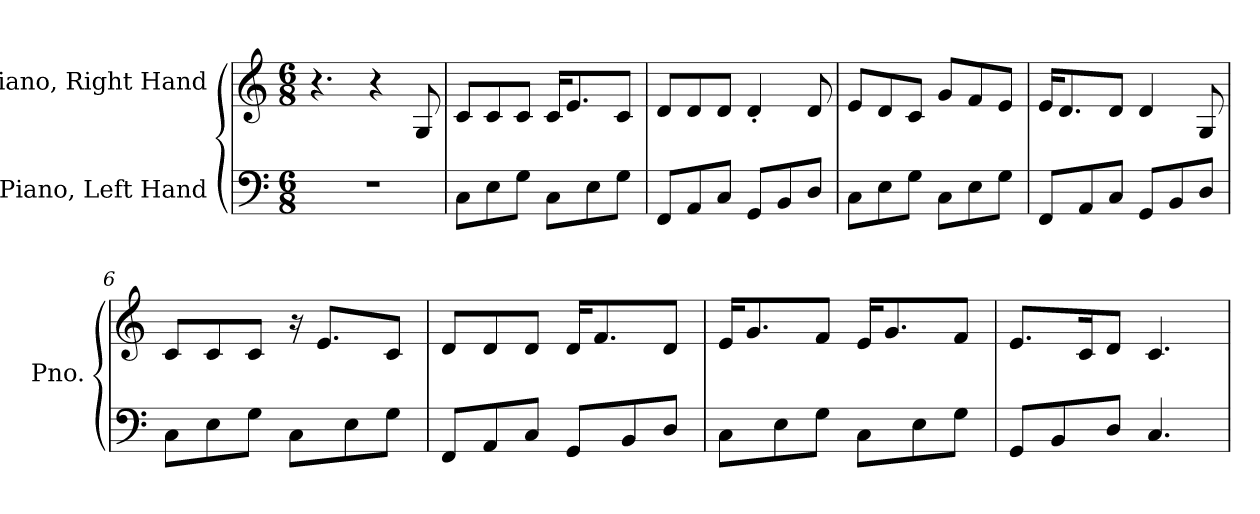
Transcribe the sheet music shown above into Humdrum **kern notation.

**kern	**kern
*part2	*part1
*staff2	*staff1
*I"Piano, Left Hand	*I"Piano, Right Hand
*I'Pno.	*I'Pno.
*clefF4	*clefG2
*k[]	*k[]
*M6/8	*M6/8
*MM75	*MM75
=1	=1
2.r	4.r
.	4r
.	8G/
=2	=2
8C\L	8c/L
8E\	8c/
8G\J	8c/J
8C\L	16c/KL
.	8.e/
8E\	.
8G\J	8c/J
=3	=3
8FF/L	8d/L
8AA/	8d/
8C/J	8d/J
8GG/L	4d'/
8BB/	.
8D/J	8d/
=4	=4
8C\L	8e/L
8E\	8d/
8G\J	8c/J
8C\L	8g/L
8E\	8f/
8G\J	8e/J
=5	=5
8FF/L	16e/KL
.	8.d/
8AA/	.
8C/J	8d/J
8GG/L	4d/
8BB/	.
8D/J	8G/
!!LO:LB:g=z
=6	=6
8C\L	8c/L
8E\	8c/
8G\J	8c/J
8C\L	16r
.	8.e/L
8E\	.
8G\J	8c/J
=7	=7
8FF/L	8d/L
8AA/	8d/
8C/J	8d/J
8GG/L	16d/KL
.	8.f/
8BB/	.
8D/J	8d/J
=8	=8
8C\L	16e/KL
.	8.g/
8E\	.
8G\J	8f/J
8C\L	16e/KL
.	8.g/
8E\	.
8G\J	8f/J
=9	=9
8GG/L	8.e/L
8BB/	.
.	16c/K
8D/J	8d/J
4.C/	4.c/
=	=
*-	*-
